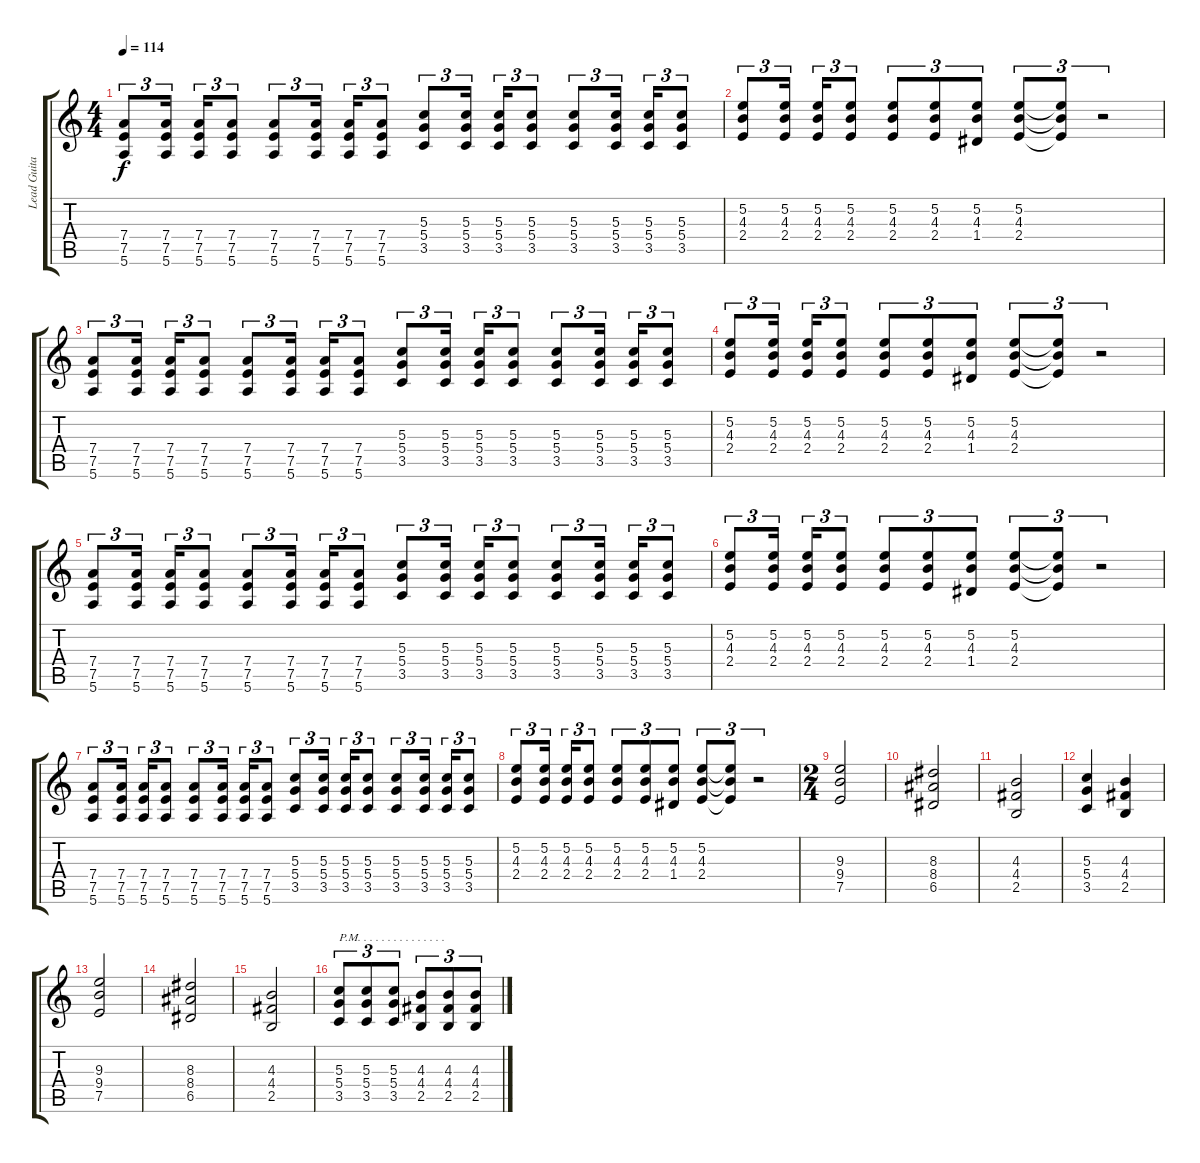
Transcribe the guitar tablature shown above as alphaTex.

\track ("Lead Guitar" "Lead Guita") {instrument distortionguitar}
\staff {score tabs}
\tuning (E4 B3 G3 D3 A2 E2) {hide}
\ts (4 4)
\tempo 114
\clef g2
\ks c
(7.4 7.5 5.6).8{tu (3 2) dy f} (7.4 7.5 5.6).16{tu (3 2)} (7.4 7.5 5.6).16{tu (3 2)} (7.4 7.5 5.6).8{tu (3 2)} (7.4 7.5 5.6).8{tu (3 2)} (7.4 7.5 5.6).16{tu (3 2)} (7.4 7.5 5.6).16{tu (3 2)} (7.4 7.5 5.6).8{tu (3 2)} (5.3 5.4 3.5).8{tu (3 2)} (5.3 5.4 3.5).16{tu (3 2)} (5.3 5.4 3.5).16{tu (3 2)} (5.3 5.4 3.5).8{tu (3 2)} (5.3 5.4 3.5).8{tu (3 2)} (5.3 5.4 3.5).16{tu (3 2)} (5.3 5.4 3.5).16{tu (3 2)} (5.3 5.4 3.5).8{tu (3 2)} |
(5.2 4.3 2.4).8{tu (3 2)} (5.2 4.3 2.4).16{tu (3 2)} (5.2 4.3 2.4).16{tu (3 2)} (5.2 4.3 2.4).8{tu (3 2)} (5.2 4.3 2.4).8{tu (3 2)} (5.2 4.3 2.4).8{tu (3 2)} (5.2 4.3 1.4).8{tu (3 2)} (5.2 4.3 2.4).8{tu (3 2)} (5.2{t} 4.3{t} 2.4{t}).8{tu (3 2)} r.2{tu (3 2)} |
(7.4 7.5 5.6).8{tu (3 2)} (7.4 7.5 5.6).16{tu (3 2)} (7.4 7.5 5.6).16{tu (3 2)} (7.4 7.5 5.6).8{tu (3 2)} (7.4 7.5 5.6).8{tu (3 2)} (7.4 7.5 5.6).16{tu (3 2)} (7.4 7.5 5.6).16{tu (3 2)} (7.4 7.5 5.6).8{tu (3 2)} (5.3 5.4 3.5).8{tu (3 2)} (5.3 5.4 3.5).16{tu (3 2)} (5.3 5.4 3.5).16{tu (3 2)} (5.3 5.4 3.5).8{tu (3 2)} (5.3 5.4 3.5).8{tu (3 2)} (5.3 5.4 3.5).16{tu (3 2)} (5.3 5.4 3.5).16{tu (3 2)} (5.3 5.4 3.5).8{tu (3 2)} |
(5.2 4.3 2.4).8{tu (3 2)} (5.2 4.3 2.4).16{tu (3 2)} (5.2 4.3 2.4).16{tu (3 2)} (5.2 4.3 2.4).8{tu (3 2)} (5.2 4.3 2.4).8{tu (3 2)} (5.2 4.3 2.4).8{tu (3 2)} (5.2 4.3 1.4).8{tu (3 2)} (5.2 4.3 2.4).8{tu (3 2)} (5.2{t} 4.3{t} 2.4{t}).8{tu (3 2)} r.2{tu (3 2)} |
(7.4 7.5 5.6).8{tu (3 2)} (7.4 7.5 5.6).16{tu (3 2)} (7.4 7.5 5.6).16{tu (3 2)} (7.4 7.5 5.6).8{tu (3 2)} (7.4 7.5 5.6).8{tu (3 2)} (7.4 7.5 5.6).16{tu (3 2)} (7.4 7.5 5.6).16{tu (3 2)} (7.4 7.5 5.6).8{tu (3 2)} (5.3 5.4 3.5).8{tu (3 2)} (5.3 5.4 3.5).16{tu (3 2)} (5.3 5.4 3.5).16{tu (3 2)} (5.3 5.4 3.5).8{tu (3 2)} (5.3 5.4 3.5).8{tu (3 2)} (5.3 5.4 3.5).16{tu (3 2)} (5.3 5.4 3.5).16{tu (3 2)} (5.3 5.4 3.5).8{tu (3 2)} |
(5.2 4.3 2.4).8{tu (3 2)} (5.2 4.3 2.4).16{tu (3 2)} (5.2 4.3 2.4).16{tu (3 2)} (5.2 4.3 2.4).8{tu (3 2)} (5.2 4.3 2.4).8{tu (3 2)} (5.2 4.3 2.4).8{tu (3 2)} (5.2 4.3 1.4).8{tu (3 2)} (5.2 4.3 2.4).8{tu (3 2)} (5.2{t} 4.3{t} 2.4{t}).8{tu (3 2)} r.2{tu (3 2)} |
(7.4 7.5 5.6).8{tu (3 2)} (7.4 7.5 5.6).16{tu (3 2)} (7.4 7.5 5.6).16{tu (3 2)} (7.4 7.5 5.6).8{tu (3 2)} (7.4 7.5 5.6).8{tu (3 2)} (7.4 7.5 5.6).16{tu (3 2)} (7.4 7.5 5.6).16{tu (3 2)} (7.4 7.5 5.6).8{tu (3 2)} (5.3 5.4 3.5).8{tu (3 2)} (5.3 5.4 3.5).16{tu (3 2)} (5.3 5.4 3.5).16{tu (3 2)} (5.3 5.4 3.5).8{tu (3 2)} (5.3 5.4 3.5).8{tu (3 2)} (5.3 5.4 3.5).16{tu (3 2)} (5.3 5.4 3.5).16{tu (3 2)} (5.3 5.4 3.5).8{tu (3 2)} |
(5.2 4.3 2.4).8{tu (3 2)} (5.2 4.3 2.4).16{tu (3 2)} (5.2 4.3 2.4).16{tu (3 2)} (5.2 4.3 2.4).8{tu (3 2)} (5.2 4.3 2.4).8{tu (3 2)} (5.2 4.3 2.4).8{tu (3 2)} (5.2 4.3 1.4).8{tu (3 2)} (5.2 4.3 2.4).8{tu (3 2)} (5.2{t} 4.3{t} 2.4{t}).8{tu (3 2)} r.2{tu (3 2)} |
\ts (2 4)
(9.3 9.4 7.5).2 |
(8.3 8.4 6.5).2 |
(4.3 4.4 2.5).2 |
(5.3 5.4 3.5).4 (4.3 4.4 2.5).4 |
(9.3 9.4 7.5).2 |
(8.3 8.4 6.5).2 |
(4.3 4.4 2.5).2 |
(5.3 5.4 3.5).8{tu (3 2) txt "P.M. . . . . . . . . . . . . . ."} (5.3 5.4 3.5).8{tu (3 2)} (5.3 5.4 3.5).8{tu (3 2)} (4.3 4.4 2.5).8{tu (3 2)} (4.3 4.4 2.5).8{tu (3 2)} (4.3 4.4 2.5).8{tu (3 2)}
